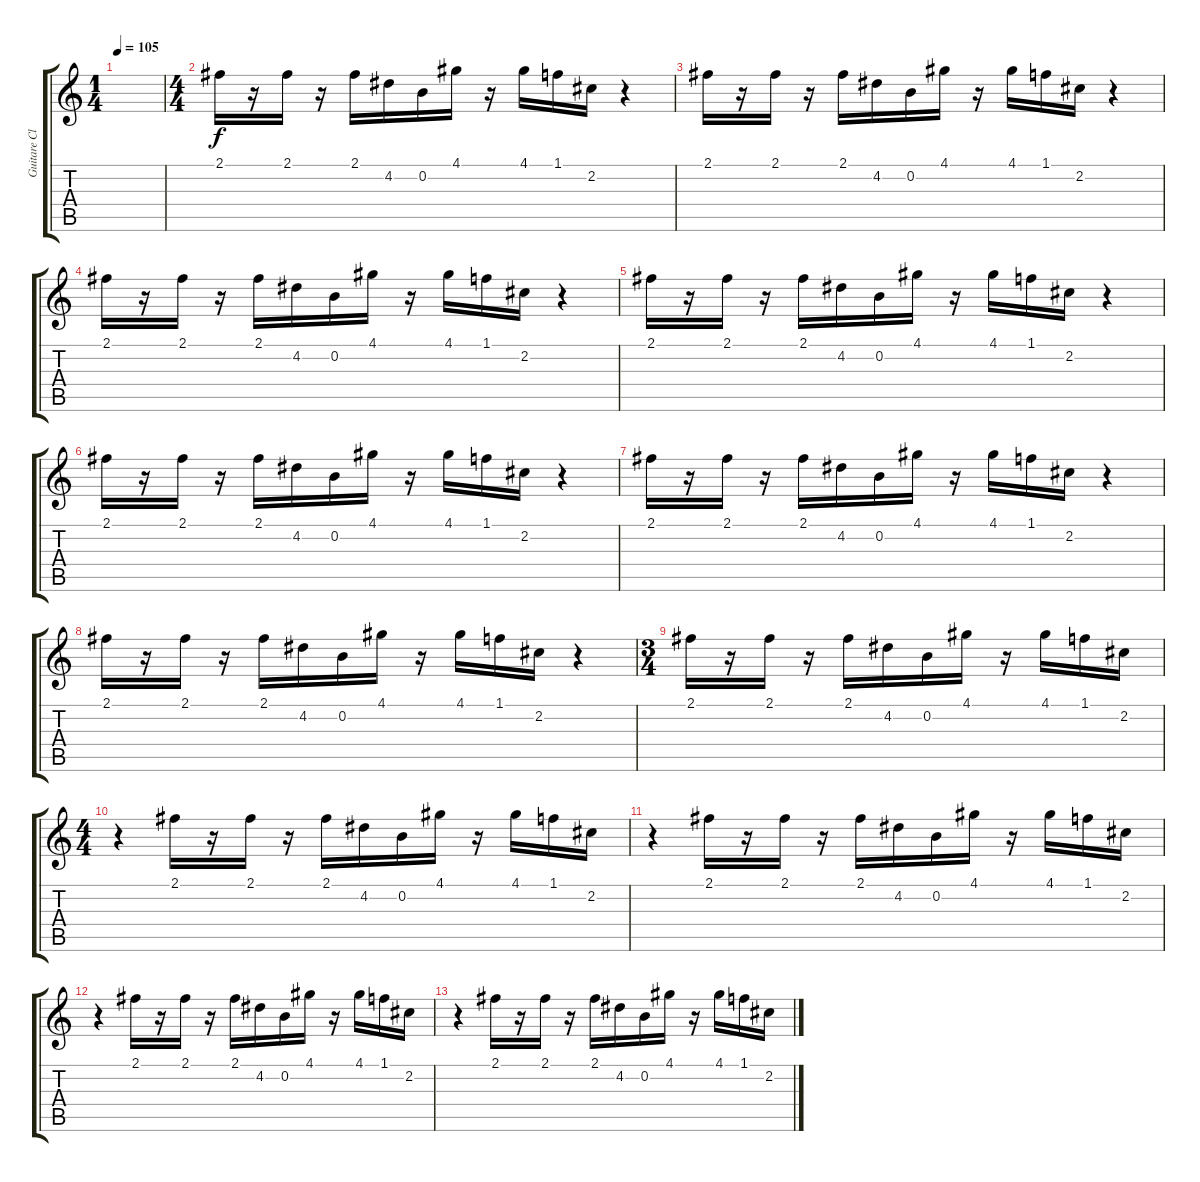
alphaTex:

\track ("Guitare Clean" "Guitare Cl") {instrument electricguitarclean}
\staff {score tabs}
\tuning (E4 B3 G3 D3 A2 E2) {hide}
\ts (1 4)
\tempo 105
\clef g2
\ks c
|
\ts (4 4)
2.1.16 r.16 2.1.16 r.16 2.1.16 4.2.16 0.2.16 4.1.16 r.16 4.1.16 1.1.16 2.2.16 r.4 |
2.1.16 r.16 2.1.16 r.16 2.1.16 4.2.16 0.2.16 4.1.16 r.16 4.1.16 1.1.16 2.2.16 r.4 |
2.1.16 r.16 2.1.16 r.16 2.1.16 4.2.16 0.2.16 4.1.16 r.16 4.1.16 1.1.16 2.2.16 r.4 |
2.1.16 r.16 2.1.16 r.16 2.1.16 4.2.16 0.2.16 4.1.16 r.16 4.1.16 1.1.16 2.2.16 r.4 |
2.1.16 r.16 2.1.16 r.16 2.1.16 4.2.16 0.2.16 4.1.16 r.16 4.1.16 1.1.16 2.2.16 r.4 |
2.1.16 r.16 2.1.16 r.16 2.1.16 4.2.16 0.2.16 4.1.16 r.16 4.1.16 1.1.16 2.2.16 r.4 |
2.1.16 r.16 2.1.16 r.16 2.1.16 4.2.16 0.2.16 4.1.16 r.16 4.1.16 1.1.16 2.2.16 r.4 |
\ts (3 4)
2.1.16 r.16 2.1.16 r.16 2.1.16 4.2.16 0.2.16 4.1.16 r.16 4.1.16 1.1.16 2.2.16 |
\ts (4 4)
r.4 2.1.16 r.16 2.1.16 r.16 2.1.16 4.2.16 0.2.16 4.1.16 r.16 4.1.16 1.1.16 2.2.16 |
r.4 2.1.16 r.16 2.1.16 r.16 2.1.16 4.2.16 0.2.16 4.1.16 r.16 4.1.16 1.1.16 2.2.16 |
r.4 2.1.16 r.16 2.1.16 r.16 2.1.16 4.2.16 0.2.16 4.1.16 r.16 4.1.16 1.1.16 2.2.16 |
r.4 2.1.16 r.16 2.1.16 r.16 2.1.16 4.2.16 0.2.16 4.1.16 r.16 4.1.16 1.1.16 2.2.16
